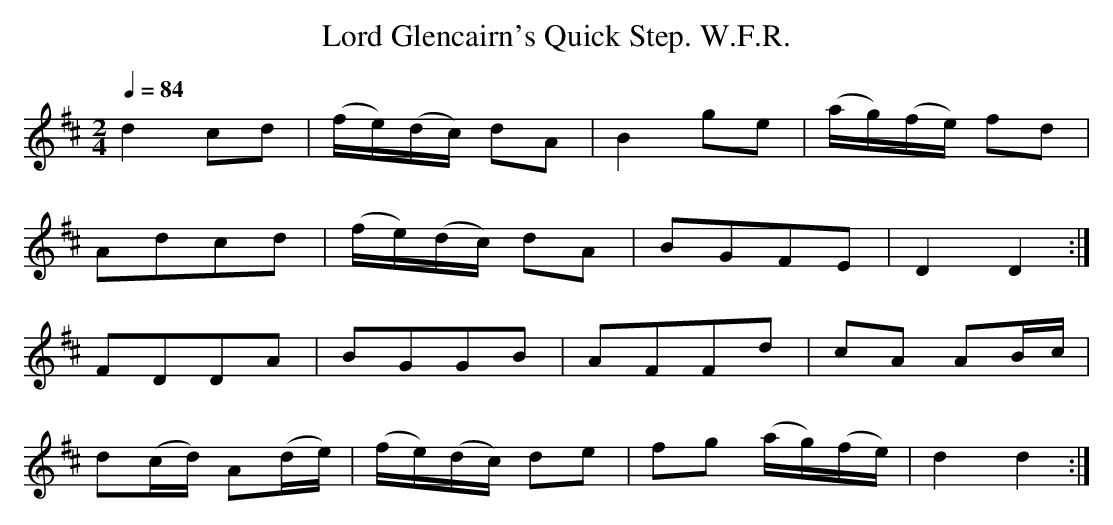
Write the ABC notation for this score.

X:1
T:Lord Glencairn's Quick Step. W.F.R.
M:2/4
L:1/8
Q:1/4=84
K:D
d2 cd | (f/e/)(d/c/) dA | B2 ge | (a/g/)(f/e/) fd |
Adcd | (f/e/)(d/c/) dA | BGFE | D2 D2 :|
FDDA | BGGB | AFFd | cA AB/c/ |
d(c/d/) A(d/e/) | (f/e/)(d/c/) de | fg (a/g/)(f/e/) | d2 d2 :|
